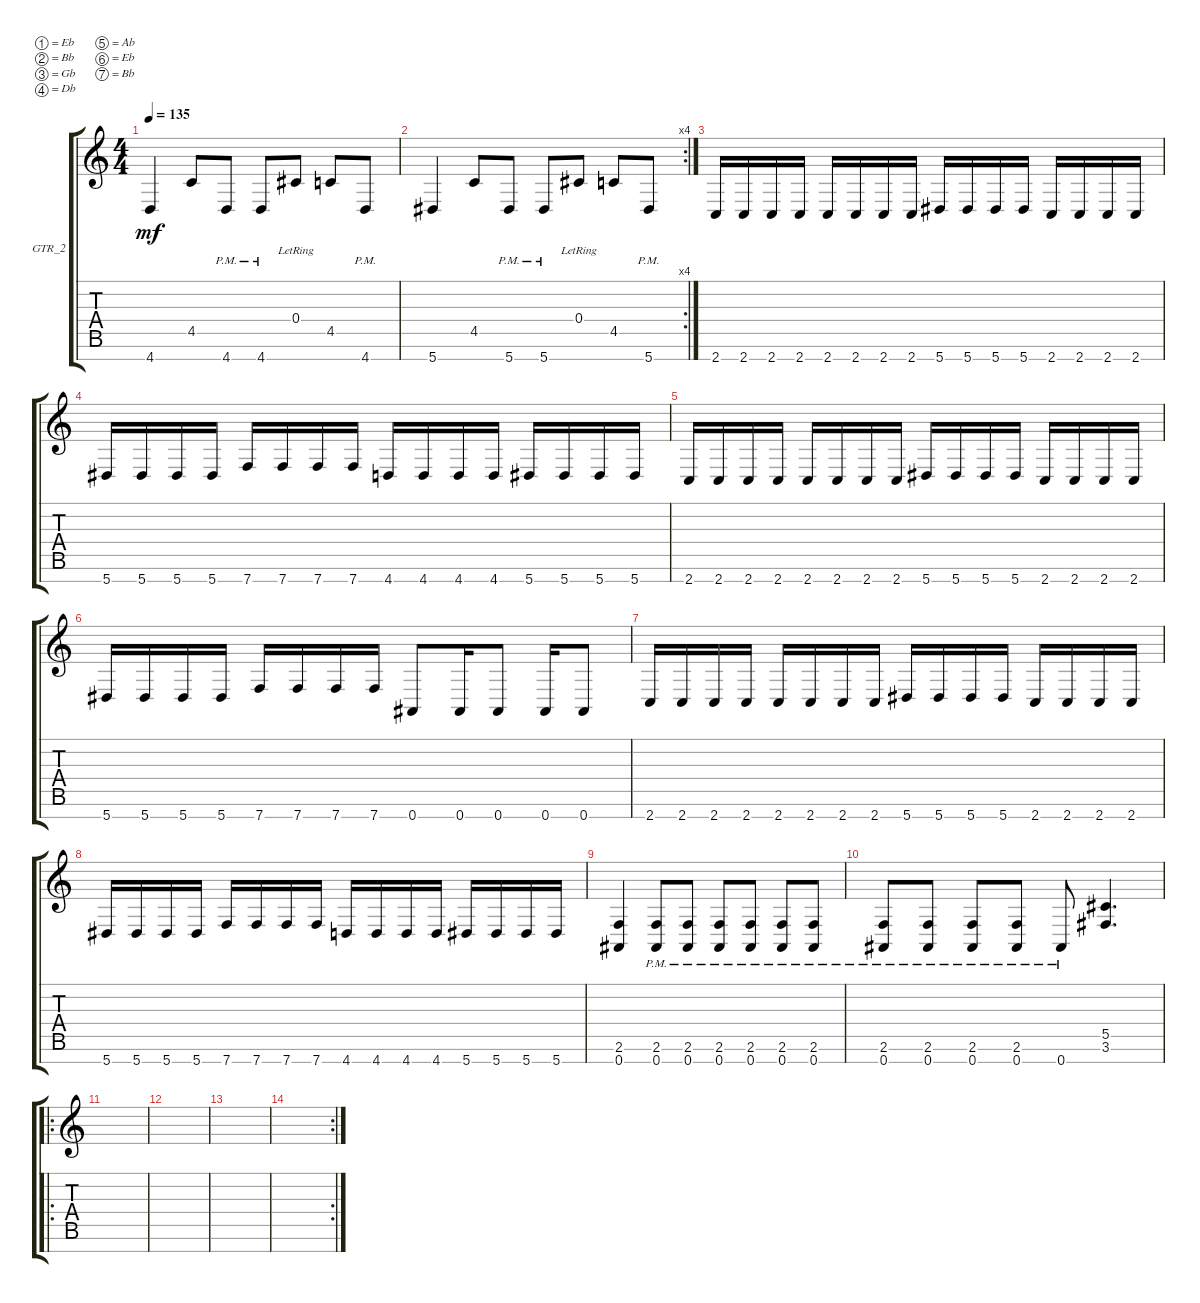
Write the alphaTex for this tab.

\defaultSystemsLayout 4
\bracketExtendMode groupsimilarinstruments
\firstSystemTrackNameOrientation horizontal
\otherSystemsTrackNameOrientation horizontal
\track ("GTR_2" "GTR_2") {instrument distortionguitar}
\staff {score tabs}
\tuning (Eb4 Bb3 Gb3 Db3 Ab2 Eb2 Bb1)
\ts (4 4)
\tempo 135
\clef g2
\ks c
4.7.4{dy mf} 4.5.8 4.7{pm}.8 4.7{pm}.8 0.4{lr}.8 4.5.8 4.7{pm}.8 |
\rc 4
5.7.4 4.5.8 5.7{pm}.8 5.7{pm}.8 0.4{lr}.8 4.5.8 5.7{pm}.8 |
2.7.16 2.7.16 2.7.16 2.7.16 2.7.16 2.7.16 2.7.16 2.7.16 5.7.16 5.7.16 5.7.16 5.7.16 2.7.16 2.7.16 2.7.16 2.7.16 |
5.7.16 5.7.16 5.7.16 5.7.16 7.7.16 7.7.16 7.7.16 7.7.16 4.7.16 4.7.16 4.7.16 4.7.16 5.7.16 5.7.16 5.7.16 5.7.16 |
2.7.16 2.7.16 2.7.16 2.7.16 2.7.16 2.7.16 2.7.16 2.7.16 5.7.16 5.7.16 5.7.16 5.7.16 2.7.16 2.7.16 2.7.16 2.7.16 |
5.7.16 5.7.16 5.7.16 5.7.16 7.7.16 7.7.16 7.7.16 7.7.16 0.7.8 0.7.16 0.7.8 0.7.16 0.7.8 |
2.7.16 2.7.16 2.7.16 2.7.16 2.7.16 2.7.16 2.7.16 2.7.16 5.7.16 5.7.16 5.7.16 5.7.16 2.7.16 2.7.16 2.7.16 2.7.16 |
5.7.16 5.7.16 5.7.16 5.7.16 7.7.16 7.7.16 7.7.16 7.7.16 4.7.16 4.7.16 4.7.16 4.7.16 5.7.16 5.7.16 5.7.16 5.7.16 |
(0.7 2.6).4 (0.7{pm} 2.6{pm}).8 (0.7{pm} 2.6{pm}).8 (0.7{pm} 2.6{pm}).8 (0.7{pm} 2.6{pm}).8 (0.7{pm} 2.6{pm}).8 (0.7{pm} 2.6{pm}).8 |
(0.7{pm} 2.6{pm}).8 (0.7{pm} 2.6{pm}).8 (0.7{pm} 2.6{pm}).8 (0.7{pm} 2.6{pm}).8 0.7{pm}.8 (3.6 5.5).4{d} |
\ro
|
|
|
\rc 2
